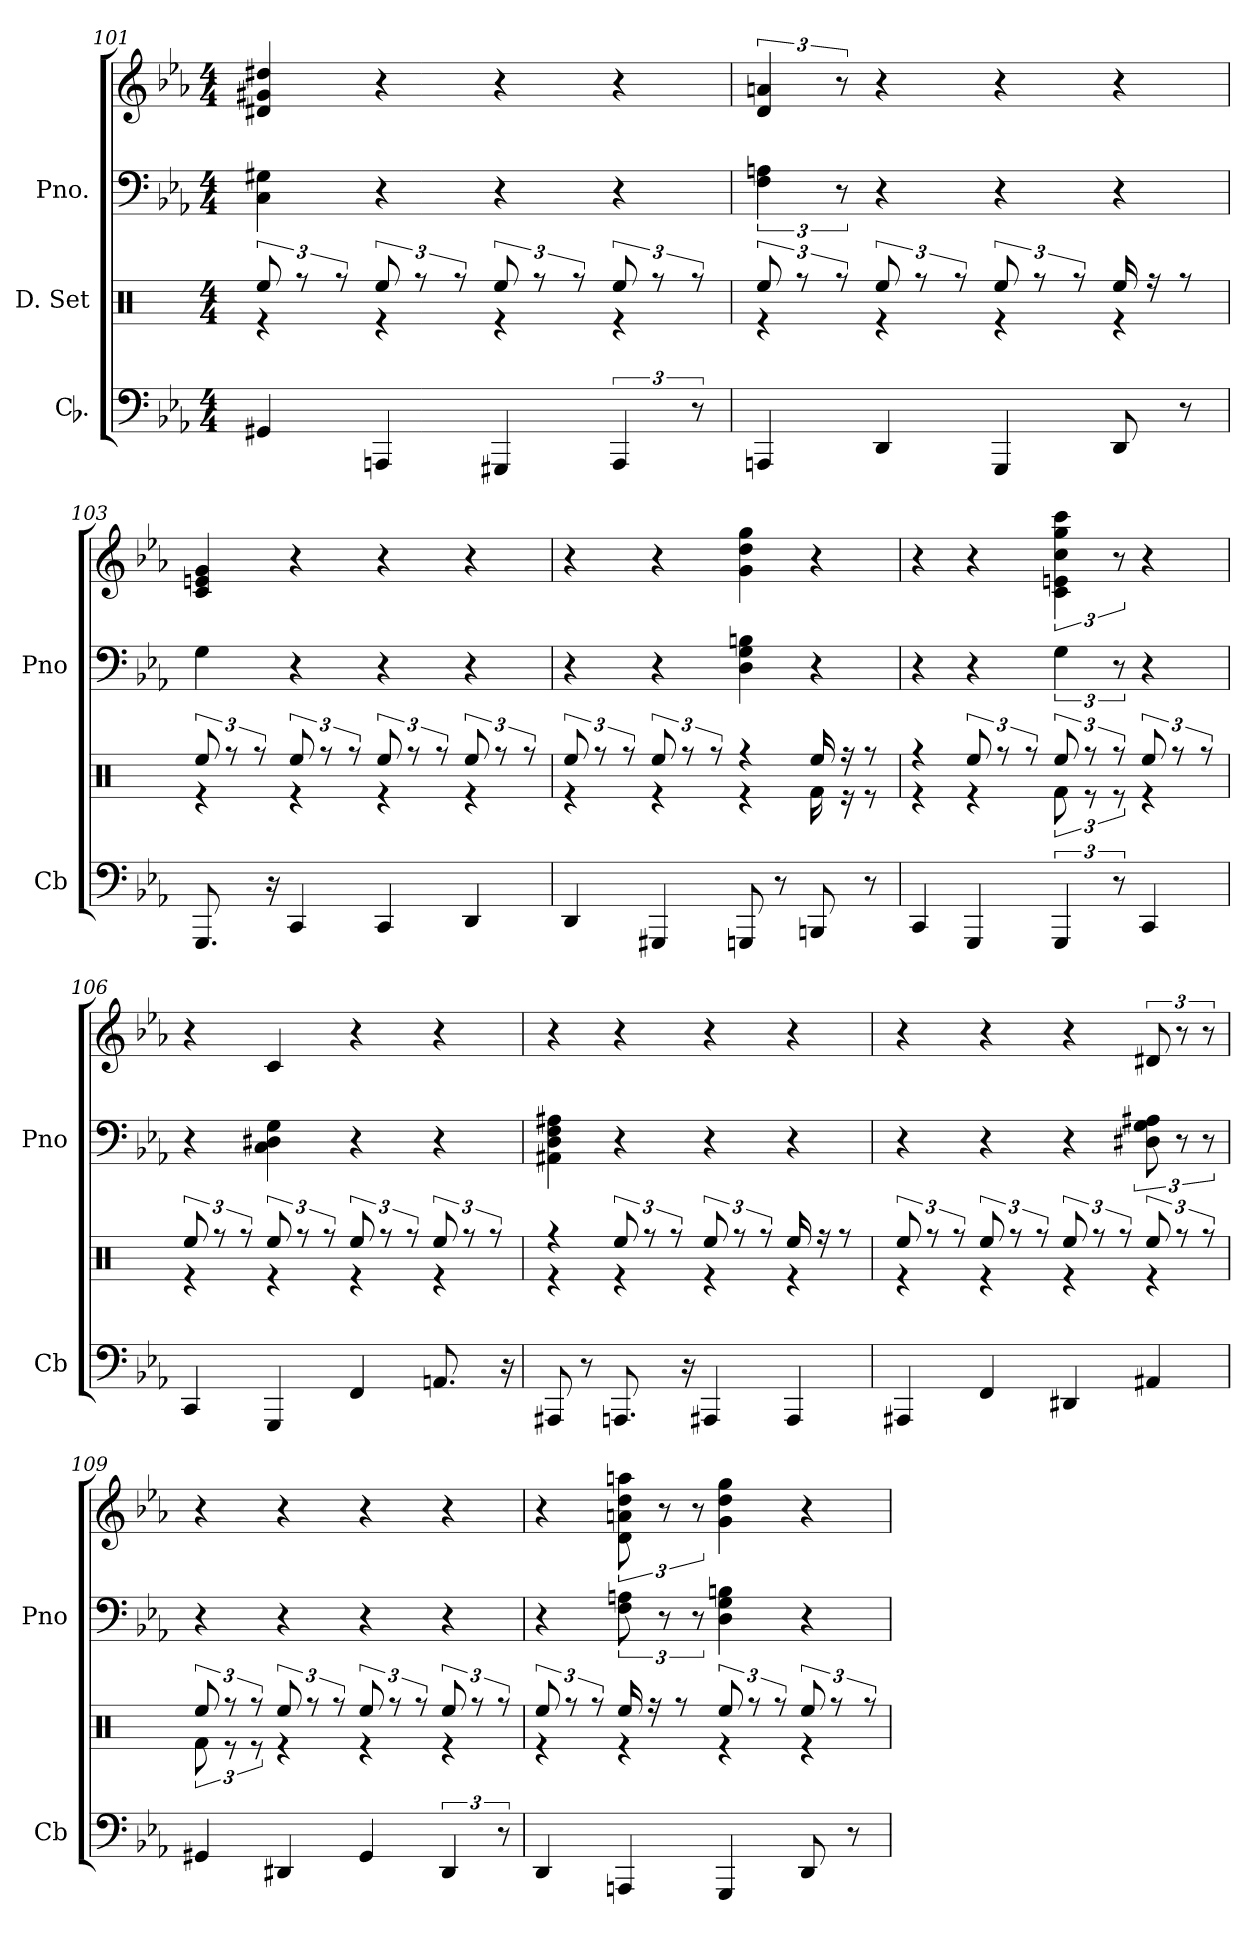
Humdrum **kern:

**kern	**kern	**kern	**kern
*part3	*part2	*part1	*part1
*staff4	*staff3	*staff2	*staff1
*I"Cb.	*I"D. Set	*I"Pno.	*
*I'Cb	*	*I'Pno	*
*clefF4	*clefX	*clefF4	*clefG2
*k[b-e-a-]	*k[]	*k[b-e-a-]	*k[b-e-a-]
*M4/4	*M4/4	*M4/4	*M4/4
=101	=101	=101	=101
*	*^	*	*
4GG#X	4re	12Ree/	4C 4G#X	4d#X 4g#X 4dd#X
.	.	12rff	.	.
.	.	12rff	.	.
4AAAn	4re	12Ree/	4r	4r
.	.	12rff	.	.
.	.	12rff	.	.
4GGG#X	4re	12Ree/	4r	4r
.	.	12rff	.	.
.	.	12rff	.	.
6AAA	4re	12Ree/	4r	4r
.	.	12rff	.	.
12r	.	12rff	.	.
=102	=102	=102	=102	=102
4AAAn	4re	12Ree/	6F 6An	6d 6an
.	.	12rff	.	.
.	.	12rff	12r	12r
4DD	4re	12Ree/	4r	4r
.	.	12rff	.	.
.	.	12rff	.	.
4GGG	4re	12Ree/	4r	4r
.	.	12rff	.	.
.	.	12rff	.	.
8DD	4re	16Ree/	4r	4r
.	.	16rff	.	.
8r	.	8rff	.	.
=103	=103	=103	=103	=103
8.GGG	4re	12Ree/	4G	4c 4en 4g
.	.	12rff	.	.
.	.	12rff	.	.
16r	.	.	.	.
4CC	4re	12Ree/	4r	4r
.	.	12rff	.	.
.	.	12rff	.	.
4CC	4re	12Ree/	4r	4r
.	.	12rff	.	.
.	.	12rff	.	.
4DD	4re	12Ree/	4r	4r
.	.	12rff	.	.
.	.	12rff	.	.
=104	=104	=104	=104	=104
4DD	4re	12Ree/	4r	4r
.	.	12rff	.	.
.	.	12rff	.	.
4GGG#X	4re	12Ree/	4r	4r
.	.	12rff	.	.
.	.	12rff	.	.
8GGGn	4re	4rff	4D 4G 4Bn	4g 4dd 4gg
8r	.	.	.	.
8BBBn	16Rf\	16Ree/	4r	4r
.	16re	16rff	.	.
8r	8re	8rff	.	.
=105	=105	=105	=105	=105
4CC	4re	4rff	4r	4r
4GGG	4re	12Ree/	4r	4r
.	.	12rff	.	.
.	.	12rff	.	.
6GGG	12Rf\	12Ree/	6G	6c 6en 6cc 6gg 6ccc
.	12re	12rff	.	.
12r	12re	12rff	12r	12r
4CC	4re	12Ree/	4r	4r
.	.	12rff	.	.
.	.	12rff	.	.
=106	=106	=106	=106	=106
4CC	4re	12Ree/	4r	4r
.	.	12rff	.	.
.	.	12rff	.	.
4GGG	4re	12Ree/	4C 4D#X 4G	4c
.	.	12rff	.	.
.	.	12rff	.	.
4FF	4re	12Ree/	4r	4r
.	.	12rff	.	.
.	.	12rff	.	.
8.AAn	4re	12Ree/	4r	4r
.	.	12rff	.	.
.	.	12rff	.	.
16r	.	.	.	.
=107	=107	=107	=107	=107
8AAA#X	4re	4rff	4AA#X 4D 4F 4A#X	4r
8r	.	.	.	.
8.AAAn	4re	12Ree/	4r	4r
.	.	12rff	.	.
.	.	12rff	.	.
16r	.	.	.	.
4AAA#X	4re	12Ree/	4r	4r
.	.	12rff	.	.
.	.	12rff	.	.
4AAA#	4re	16Ree/	4r	4r
.	.	16rff	.	.
.	.	8rff	.	.
=108	=108	=108	=108	=108
4AAA#X	4re	12Ree/	4r	4r
.	.	12rff	.	.
.	.	12rff	.	.
4FF	4re	12Ree/	4r	4r
.	.	12rff	.	.
.	.	12rff	.	.
4DD#X	4re	12Ree/	4r	4r
.	.	12rff	.	.
.	.	12rff	.	.
4AA#X	4re	12Ree/	12D#X 12G 12A#X	12d#X
.	.	12rff	12r	12r
.	.	12rff	12r	12r
=109	=109	=109	=109	=109
4GG#X	12Rf\	12Ree/	4r	4r
.	12re	12rff	.	.
.	12re	12rff	.	.
4DD#X	4re	12Ree/	4r	4r
.	.	12rff	.	.
.	.	12rff	.	.
4GG#	4re	12Ree/	4r	4r
.	.	12rff	.	.
.	.	12rff	.	.
6DD#	4re	12Ree/	4r	4r
.	.	12rff	.	.
12r	.	12rff	.	.
=110	=110	=110	=110	=110
4DD	4re	12Ree/	4r	4r
.	.	12rff	.	.
.	.	12rff	.	.
4AAAn	4re	16Ree/	12F 12An	12d 12an 12dd 12aan
.	.	16rff	.	.
.	.	.	12r	12r
.	.	8rff	.	.
.	.	.	12r	12r
4GGG	4re	12Ree/	4D 4G 4Bn	4g 4dd 4gg
.	.	12rff	.	.
.	.	12rff	.	.
8DD	4re	12Ree/	4r	4r
.	.	12rff	.	.
8r	.	.	.	.
.	.	12rff	.	.
*	*v	*v	*	*
=	=	=	=
*-	*-	*-	*-
